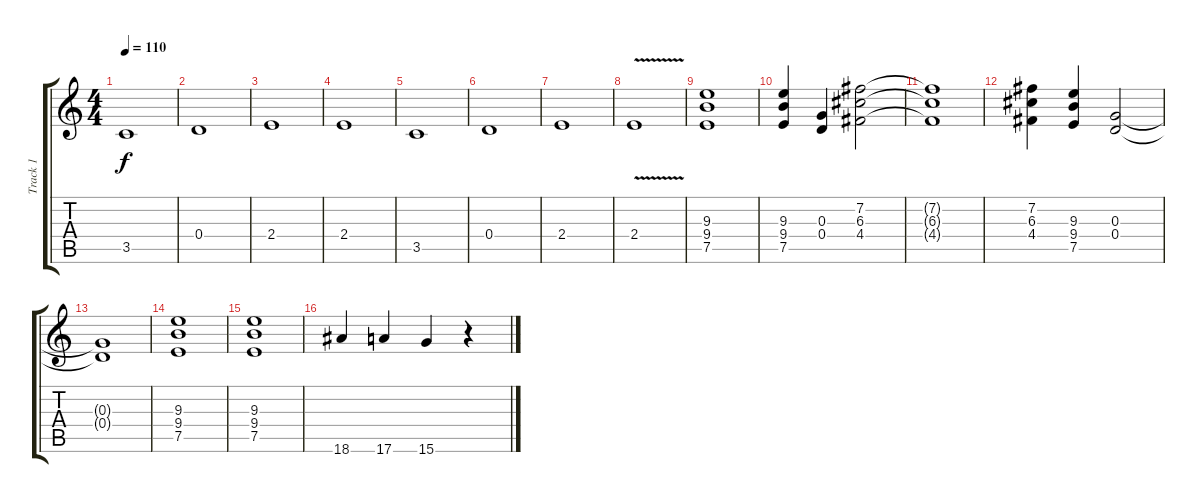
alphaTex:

\track ("Track 1" "Track 1") {instrument acousticguitarsteel}
\staff {score tabs}
\tuning (E4 B3 G3 D3 A2 E2) {hide}
\ts (4 4)
\tempo 110
\clef g2
\ks c
3.5.1{dy f} |
0.4.1 |
2.4.1 |
2.4.1 |
3.5.1 |
0.4.1 |
2.4.1 |
2.4{v}.1 |
(9.3 9.4 7.5).1 |
(9.3 9.4 7.5).4 (0.3 0.4).4 (7.2 6.3 4.4).2 |
(7.2{t} 6.3{t} 4.4{t}).1 |
(7.2 6.3 4.4).4 (9.3 9.4 7.5).4 (0.3 0.4).2 |
(0.3{t} 0.4{t}).1 |
(9.3 9.4 7.5).1 |
(9.3 9.4 7.5).1 |
18.6.4 17.6.4 15.6.4 r.4
